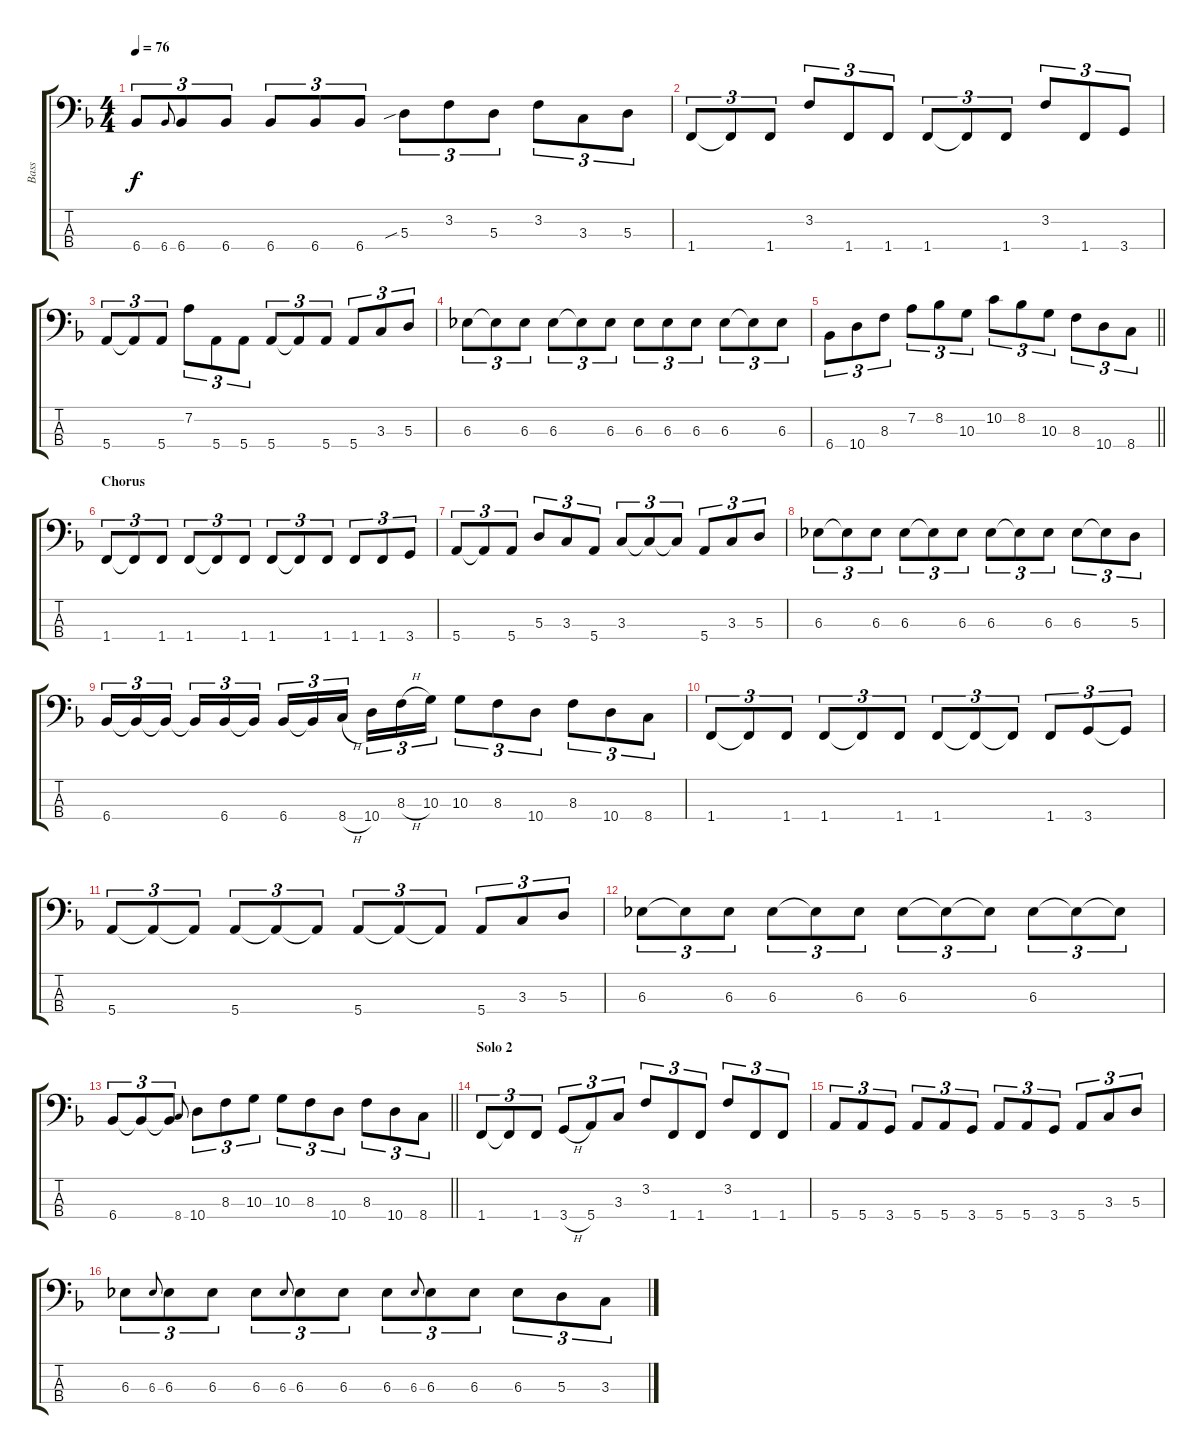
\track ("Bass" "Bass") {instrument electricbassfinger}
\staff {score tabs}
\tuning (G2 D2 A1 E1) {hide}
\ts (4 4)
\tempo 76
\clef f4
\ks f
6.4.8{tu (3 2) dy f} 6.4.8{gr onbeat} 6.4.8{tu (3 2)} 6.4.8{tu (3 2)} 6.4.8{tu (3 2)} 6.4.8{tu (3 2)} 6.4.8{tu (3 2)} 5.3{sib}.8{tu (3 2)} 3.2.8{tu (3 2)} 5.3.8{tu (3 2)} 3.2.8{tu (3 2)} 3.3.8{tu (3 2)} 5.3.8{tu (3 2)} |
1.4.8{tu (3 2)} 1.4{t}.8{tu (3 2)} 1.4.8{tu (3 2)} 3.2.8{tu (3 2)} 1.4.8{tu (3 2)} 1.4.8{tu (3 2)} 1.4.8{tu (3 2)} 1.4{t}.8{tu (3 2)} 1.4.8{tu (3 2)} 3.2.8{tu (3 2)} 1.4.8{tu (3 2)} 3.4.8{tu (3 2)} |
5.4.8{tu (3 2)} 5.4{t}.8{tu (3 2)} 5.4.8{tu (3 2)} 7.2.8{tu (3 2)} 5.4.8{tu (3 2)} 5.4.8{tu (3 2)} 5.4.8{tu (3 2)} 5.4{t}.8{tu (3 2)} 5.4.8{tu (3 2)} 5.4.8{tu (3 2)} 3.3.8{tu (3 2)} 5.3.8{tu (3 2)} |
6.3.8{tu (3 2)} 6.3{t}.8{tu (3 2)} 6.3.8{tu (3 2)} 6.3.8{tu (3 2)} 6.3{t}.8{tu (3 2)} 6.3.8{tu (3 2)} 6.3.8{tu (3 2)} 6.3.8{tu (3 2)} 6.3.8{tu (3 2)} 6.3.8{tu (3 2)} 6.3{t}.8{tu (3 2)} 6.3.8{tu (3 2)} |
\barLineRight lightlight
6.4.8{tu (3 2)} 10.4.8{tu (3 2)} 8.3.8{tu (3 2)} 7.2.8{tu (3 2)} 8.2.8{tu (3 2)} 10.3.8{tu (3 2)} 10.2.8{tu (3 2)} 8.2.8{tu (3 2)} 10.3.8{tu (3 2)} 8.3.8{tu (3 2)} 10.4.8{tu (3 2)} 8.4.8{tu (3 2)} |
\section ("" "Chorus")
1.4.8{tu (3 2)} 1.4{t}.8{tu (3 2)} 1.4.8{tu (3 2)} 1.4.8{tu (3 2)} 1.4{t}.8{tu (3 2)} 1.4.8{tu (3 2)} 1.4.8{tu (3 2)} 1.4{t}.8{tu (3 2)} 1.4.8{tu (3 2)} 1.4.8{tu (3 2)} 1.4.8{tu (3 2)} 3.4.8{tu (3 2)} |
5.4.8{tu (3 2)} 5.4{t}.8{tu (3 2)} 5.4.8{tu (3 2)} 5.3.8{tu (3 2)} 3.3.8{tu (3 2)} 5.4.8{tu (3 2)} 3.3.8{tu (3 2)} 3.3{t}.8{tu (3 2)} 3.3{t}.8{tu (3 2)} 5.4.8{tu (3 2)} 3.3.8{tu (3 2)} 5.3.8{tu (3 2)} |
6.3.8{tu (3 2)} 6.3{t}.8{tu (3 2)} 6.3.8{tu (3 2)} 6.3.8{tu (3 2)} 6.3{t}.8{tu (3 2)} 6.3.8{tu (3 2)} 6.3.8{tu (3 2)} 6.3{t}.8{tu (3 2)} 6.3.8{tu (3 2)} 6.3.8{tu (3 2)} 6.3{t}.8{tu (3 2)} 5.3.8{tu (3 2)} |
6.4.16{tu (3 2)} 6.4{t}.16{tu (3 2)} 6.4{t}.16{tu (3 2) beam splitsecondary} 6.4{t}.16{tu (3 2)} 6.4.16{tu (3 2)} 6.4{t}.16{tu (3 2)} 6.4.16{tu (3 2)} 6.4{t}.16{tu (3 2)} 8.4{h}.16{tu (3 2) beam splitsecondary} 10.4.16{tu (3 2)} 8.3{h}.16{tu (3 2)} 10.3.16{tu (3 2)} 10.3.8{tu (3 2)} 8.3.8{tu (3 2)} 10.4.8{tu (3 2)} 8.3.8{tu (3 2)} 10.4.8{tu (3 2)} 8.4.8{tu (3 2)} |
1.4.8{tu (3 2)} 1.4{t}.8{tu (3 2)} 1.4.8{tu (3 2)} 1.4.8{tu (3 2)} 1.4{t}.8{tu (3 2)} 1.4.8{tu (3 2)} 1.4.8{tu (3 2)} 1.4{t}.8{tu (3 2)} 1.4{t}.8{tu (3 2)} 1.4.8{tu (3 2)} 3.4.8{tu (3 2)} 3.4{t}.8{tu (3 2)} |
5.4.8{tu (3 2)} 5.4{t}.8{tu (3 2)} 5.4{t}.8{tu (3 2)} 5.4.8{tu (3 2)} 5.4{t}.8{tu (3 2)} 5.4{t}.8{tu (3 2)} 5.4.8{tu (3 2)} 5.4{t}.8{tu (3 2)} 5.4{t}.8{tu (3 2)} 5.4.8{tu (3 2)} 3.3.8{tu (3 2)} 5.3.8{tu (3 2)} |
6.3.8{tu (3 2)} 6.3{t}.8{tu (3 2)} 6.3.8{tu (3 2)} 6.3.8{tu (3 2)} 6.3{t}.8{tu (3 2)} 6.3.8{tu (3 2)} 6.3.8{tu (3 2)} 6.3{t}.8{tu (3 2)} 6.3{t}.8{tu (3 2)} 6.3.8{tu (3 2)} 6.3{t}.8{tu (3 2)} 6.3{t}.8{tu (3 2)} |
\barLineRight lightlight
6.4.8{tu (3 2)} 6.4{t}.8{tu (3 2)} 6.4{t}.8{tu (3 2)} 8.4.8{gr onbeat} 10.4.8{tu (3 2)} 8.3.8{tu (3 2)} 10.3.8{tu (3 2)} 10.3.8{tu (3 2)} 8.3.8{tu (3 2)} 10.4.8{tu (3 2)} 8.3.8{tu (3 2)} 10.4.8{tu (3 2)} 8.4.8{tu (3 2)} |
\section ("" "Solo 2")
1.4.8{tu (3 2)} 1.4{t}.8{tu (3 2)} 1.4.8{tu (3 2)} 3.4{h}.8{tu (3 2)} 5.4.8{tu (3 2)} 3.3.8{tu (3 2)} 3.2.8{tu (3 2)} 1.4.8{tu (3 2)} 1.4.8{tu (3 2)} 3.2.8{tu (3 2)} 1.4.8{tu (3 2)} 1.4.8{tu (3 2)} |
5.4.8{tu (3 2)} 5.4.8{tu (3 2)} 3.4.8{tu (3 2)} 5.4.8{tu (3 2)} 5.4.8{tu (3 2)} 3.4.8{tu (3 2)} 5.4.8{tu (3 2)} 5.4.8{tu (3 2)} 3.4.8{tu (3 2)} 5.4.8{tu (3 2)} 3.3.8{tu (3 2)} 5.3.8{tu (3 2)} |
6.3.8{tu (3 2)} 6.3.8{gr onbeat} 6.3.8{tu (3 2)} 6.3.8{tu (3 2)} 6.3.8{tu (3 2)} 6.3.8{gr onbeat} 6.3.8{tu (3 2)} 6.3.8{tu (3 2)} 6.3.8{tu (3 2)} 6.3.8{gr onbeat} 6.3.8{tu (3 2)} 6.3.8{tu (3 2)} 6.3.8{tu (3 2)} 5.3.8{tu (3 2)} 3.3.8{tu (3 2)}
